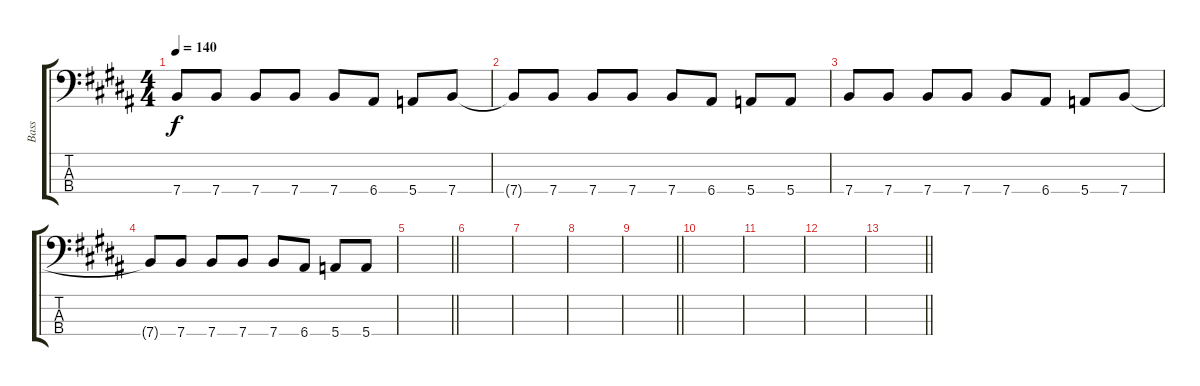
\track ("Bass" "Bass") {instrument electricbassfinger}
\staff {score tabs}
\tuning (G2 D2 A1 E1) {hide}
\ts (4 4)
\tempo 140
\clef f4
\ks b
7.4.8{dy f volume 0} 7.4.8 7.4.8 7.4.8 7.4.8 6.4.8 5.4.8 7.4.8 |
7.4{t}.8 7.4.8 7.4.8 7.4.8 7.4.8 6.4.8 5.4.8 5.4.8 |
7.4.8 7.4.8 7.4.8 7.4.8 7.4.8 6.4.8 5.4.8 7.4.8 |
7.4{t}.8 7.4.8 7.4.8 7.4.8 7.4.8 6.4.8 5.4.8 5.4.8 |
\barLineRight lightlight
|
|
|
|
\barLineRight lightlight
|
|
|
|
\barLineRight lightlight
